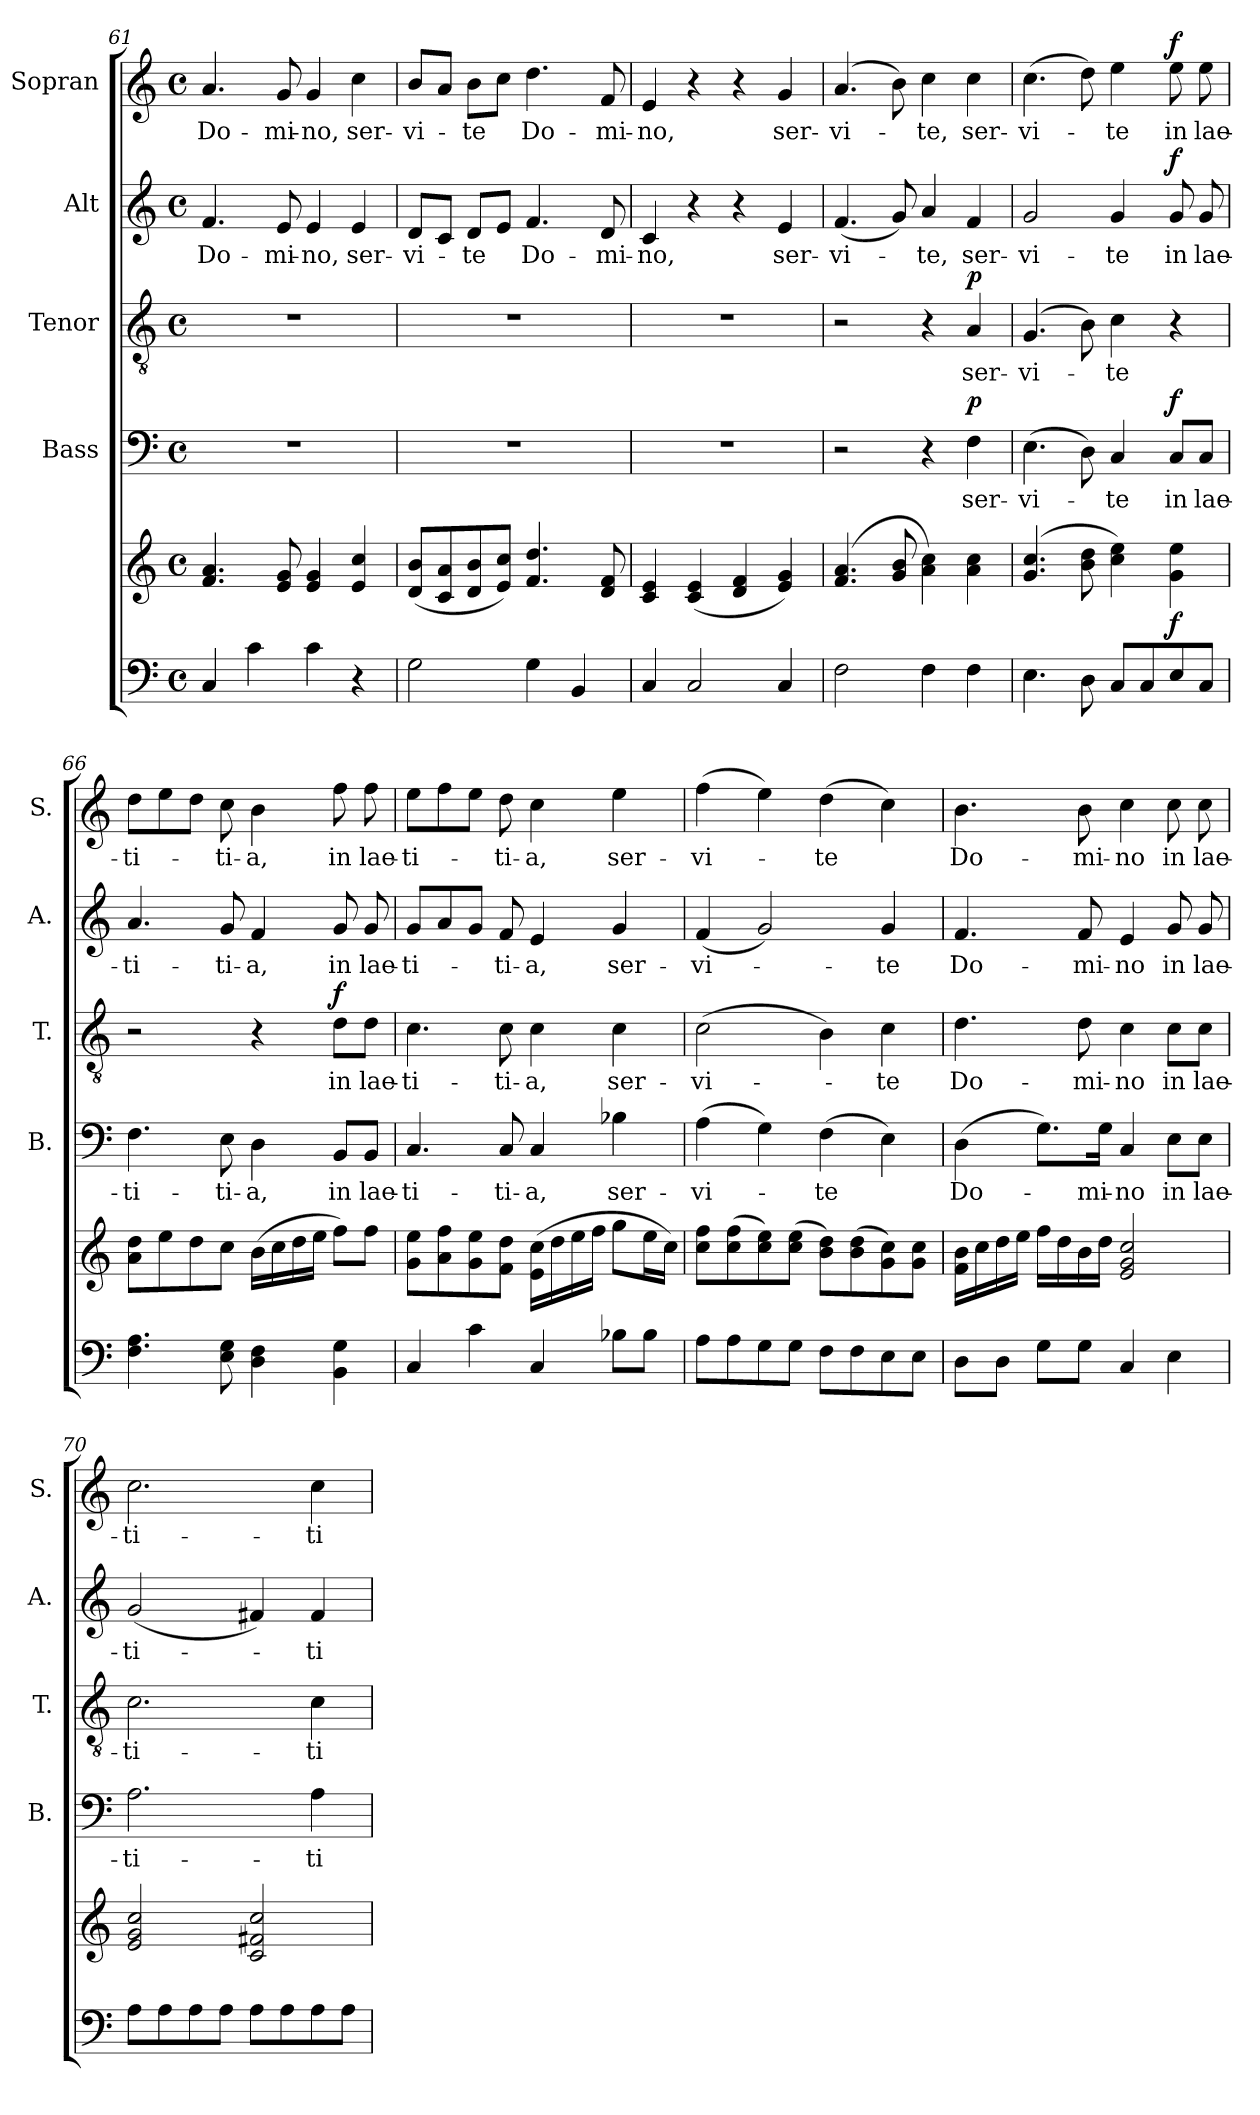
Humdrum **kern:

**kern	**kern	**dynam	**kern	**text	**dynam	**kern	**text	**dynam	**kern	**text	**dynam	**kern	**text	**dynam
*part5	*part5	*part5	*part4	*part4	*part4	*part3	*part3	*part3	*part2	*part2	*part2	*part1	*part1	*part1
*staff6	*staff5	*staff5/6	*staff4	*staff4	*staff4	*staff3	*staff3	*staff3	*staff2	*staff2	*staff2	*staff1	*staff1	*staff1
*	*	*	*I"Bass	*	*	*I"Tenor	*	*	*I"Alt	*	*	*I"Sopran	*	*
*	*	*	*I'B.	*	*	*I'T.	*	*	*I'A.	*	*	*I'S.	*	*
*clefF4	*clefG2	*	*clefF4	*	*	*clefGv2	*	*	*clefG2	*	*	*clefG2	*	*
*k[]	*k[]	*	*k[]	*	*	*k[]	*	*	*k[]	*	*	*k[]	*	*
*C:	*C:	*	*C:	*	*	*C:	*	*	*C:	*	*	*C:	*	*
*M4/4	*M4/4	*	*M4/4	*	*	*M4/4	*	*	*M4/4	*	*	*M4/4	*	*
*met(c)	*met(c)	*	*met(c)	*	*	*met(c)	*	*	*met(c)	*	*	*met(c)	*	*
=61	=61	=61	=61	=61	=61	=61	=61	=61	=61	=61	=61	=61	=61	=61
!	!	!	!	!	!	!	!	!	!	!LO:LY:b	!	!	!LO:LY:b	!
4C/	4.f/ 4.a/	.	1r	.	.	1r	.	.	4.f/	Do-	.	4.a/	Do-	.
4c\	.	.	.	.	.	.	.	.	.	.	.	.	.	.
!	!	!	!	!	!	!	!	!	!	!LO:LY:b	!	!	!LO:LY:b	!
.	8e/ 8g/	.	.	.	.	.	.	.	8e/	-mi-	.	8g/	-mi-	.
!	!	!	!	!	!	!	!	!	!	!LO:LY:b	!	!	!LO:LY:b	!
4c\	4e/ 4g/	.	.	.	.	.	.	.	4e/	-no,	.	4g/	-no,	.
!	!	!	!	!	!	!	!	!	!	!LO:LY:b	!	!	!LO:LY:b	!
4r	4e/ 4cc/	.	.	.	.	.	.	.	4e/	ser-	.	4cc\	ser-	.
=62	=62	=62	=62	=62	=62	=62	=62	=62	=62	=62	=62	=62	=62	=62
!	!	!	!	!	!	!	!	!	!	!LO:LY:b	!	!	!LO:LY:b	!
2G\	(<8d/ 8b/L	.	1r	.	.	1r	.	.	8d/L	-vi-	.	8b/L	-vi-	.
.	8c/ 8a/	.	.	.	.	.	.	.	8c/J	.	.	8a/J	.	.
!	!	!	!	!	!	!	!	!	!	!LO:LY:b	!	!	!LO:LY:b	!
.	8d/ 8b/	.	.	.	.	.	.	.	8d/L	-te	.	8b\L	-te	.
.	8e/ 8cc/J)	.	.	.	.	.	.	.	8e/J	.	.	8cc\J	.	.
!	!	!	!	!	!	!	!	!	!	!LO:LY:b	!	!	!LO:LY:b	!
4G\	4.f/ 4.dd/	.	.	.	.	.	.	.	4.f/	Do-	.	4.dd\	Do-	.
4BB/	.	.	.	.	.	.	.	.	.	.	.	.	.	.
!	!	!	!	!	!	!	!	!	!	!LO:LY:b	!	!	!LO:LY:b	!
.	8d/ 8f/	.	.	.	.	.	.	.	8d/	-mi-	.	8f/	-mi-	.
!!LO:LB:g=z
=63	=63	=63	=63	=63	=63	=63	=63	=63	=63	=63	=63	=63	=63	=63
!	!	!	!	!	!	!	!	!	!	!LO:LY:b	!	!	!LO:LY:b	!
4C/	4c/ 4e/	.	1r	.	.	1r	.	.	4c/	-no,	.	4e/	-no,	.
2C/	(<4c/ 4e/	.	.	.	.	.	.	.	4r	.	.	4r	.	.
.	4d/ 4f/	.	.	.	.	.	.	.	4r	.	.	4r	.	.
!	!	!	!	!	!	!	!	!	!	!LO:LY:b	!	!	!LO:LY:b	!
4C/	4e/ 4g/)	.	.	.	.	.	.	.	4e/	ser-	.	4g/	ser-	.
=64	=64	=64	=64	=64	=64	=64	=64	=64	=64	=64	=64	=64	=64	=64
!	!	!	!	!	!	!	!	!	!	!LO:LY:b	!	!	!LO:LY:b	!
2F\	(4.f/ 4.a/	.	2r	.	.	2r	.	.	(<4.f/	-vi-	.	(4.a/	-vi-	.
.	8g/ 8b/	.	.	.	.	.	.	.	8g/)	.	.	8b\)	.	.
!	!	!	!	!	!	!	!	!	!	!LO:LY:b	!	!	!LO:LY:b	!
4F\	4a\ 4cc\)	.	4r	.	.	4r	.	.	4a/	-te,	.	4cc\	-te,	.
!	!	!	!	!LO:LY:b	!LO:DY:a	!	!LO:LY:b	!LO:DY:a	!	!LO:LY:b	!	!	!LO:LY:b	!
4F\	4a\ 4cc\	.	4F\	ser-	p	4A/	ser-	p	4f/	ser-	.	4cc\	ser-	.
=65	=65	=65	=65	=65	=65	=65	=65	=65	=65	=65	=65	=65	=65	=65
!	!	!	!	!LO:LY:b	!	!	!LO:LY:b	!	!	!LO:LY:b	!	!	!LO:LY:b	!
4.E\	(4.g/ 4.cc/	.	(>4.E\	-vi-	.	(4.G/	-vi-	.	2g/	-vi-	.	(>4.cc\	-vi-	.
8D\	8b\ 8dd\	.	8D\)	.	.	8B\)	.	.	.	.	.	8dd\)	.	.
!	!	!	!	!LO:LY:b	!	!	!LO:LY:b	!	!	!LO:LY:b	!	!	!LO:LY:b	!
8C/L	4cc\ 4ee\)	.	4C/	-te	.	4c\	-te	.	4g/	-te	.	4ee\	-te	.
8C/	.	.	.	.	.	.	.	.	.	.	.	.	.	.
!	!	!LO:DY:b	!	!LO:LY:b	!LO:DY:a	!	!	!	!	!LO:LY:b	!LO:DY:a	!	!LO:LY:b	!LO:DY:a
8E/	4g\ 4ee\	f	8C/L	in	f	4r	.	.	8g/	in	f	8ee\	in	f
!	!	!	!	!LO:LY:b	!	!	!	!	!	!LO:LY:b	!	!	!LO:LY:b	!
8C/J	.	.	8C/J	lae-	.	.	.	.	8g/	lae-	.	8ee\	lae-	.
=66	=66	=66	=66	=66	=66	=66	=66	=66	=66	=66	=66	=66	=66	=66
!	!	!	!	!LO:LY:b	!	!	!	!	!	!LO:LY:b	!	!	!LO:LY:b	!
4.F\ 4.A\	8a\ 8dd\L	.	4.F\	-ti-	.	2r	.	.	4.a/	-ti-	.	8dd\L	-ti-	.
.	8ee\	.	.	.	.	.	.	.	.	.	.	8ee\	.	.
.	8dd\	.	.	.	.	.	.	.	.	.	.	8dd\J	.	.
!	!	!	!	!LO:LY:b	!	!	!	!	!	!LO:LY:b	!	!	!LO:LY:b	!
8E\ 8G\	8cc\J	.	8E\	-ti-	.	.	.	.	8g/	-ti-	.	8cc\	-ti-	.
!	!	!	!	!LO:LY:b	!	!	!	!	!	!LO:LY:b	!	!	!LO:LY:b	!
4D\ 4F\	(>16b\LL	.	4D\	-a,	.	4r	.	.	4f/	-a,	.	4b\	-a,	.
.	16cc\	.	.	.	.	.	.	.	.	.	.	.	.	.
.	16dd\	.	.	.	.	.	.	.	.	.	.	.	.	.
.	16ee\JJ	.	.	.	.	.	.	.	.	.	.	.	.	.
!	!	!	!	!LO:LY:b	!	!	!LO:LY:b	!LO:DY:a	!	!LO:LY:b	!	!	!LO:LY:b	!
4BB\ 4G\	8ff\L)	.	8BB/L	in	.	8d\L	in	f	8g/	in	.	8ff\	in	.
!	!	!	!	!LO:LY:b	!	!	!LO:LY:b	!	!	!LO:LY:b	!	!	!LO:LY:b	!
.	8ff\J	.	8BB/J	lae-	.	8d\J	lae-	.	8g/	lae-	.	8ff\	lae-	.
=67	=67	=67	=67	=67	=67	=67	=67	=67	=67	=67	=67	=67	=67	=67
!	!	!	!	!LO:LY:b	!	!	!LO:LY:b	!	!	!LO:LY:b	!	!	!LO:LY:b	!
4C/	8g\ 8ee\L	.	4.C/	-ti-	.	4.c\	-ti-	.	8g/L	-ti-	.	8ee\L	-ti-	.
.	8a\ 8ff\	.	.	.	.	.	.	.	8a/	.	.	8ff\	.	.
4c\	8g\ 8ee\	.	.	.	.	.	.	.	8g/J	.	.	8ee\J	.	.
!	!	!	!	!LO:LY:b	!	!	!LO:LY:b	!	!	!LO:LY:b	!	!	!LO:LY:b	!
.	8f\ 8dd\J	.	8C/	-ti-	.	8c\	-ti-	.	8f/	-ti-	.	8dd\	-ti-	.
!	!	!	!	!LO:LY:b	!	!	!LO:LY:b	!	!	!LO:LY:b	!	!	!LO:LY:b	!
4C/	(>16e\ 16cc\LL	.	4C/	-a,	.	4c\	-a,	.	4e/	-a,	.	4cc\	-a,	.
.	16dd\	.	.	.	.	.	.	.	.	.	.	.	.	.
.	16ee\	.	.	.	.	.	.	.	.	.	.	.	.	.
.	16ff\JJ	.	.	.	.	.	.	.	.	.	.	.	.	.
!	!	!	!	!LO:LY:b	!	!	!LO:LY:b	!	!	!LO:LY:b	!	!	!LO:LY:b	!
8B-X\L	8gg\L	.	4B-X\	ser-	.	4c\	ser-	.	4g/	ser-	.	4ee\	ser-	.
8B-\J	16ee\L	.	.	.	.	.	.	.	.	.	.	.	.	.
.	16cc\JJ)	.	.	.	.	.	.	.	.	.	.	.	.	.
!!LO:PB:g=z
=68	=68	=68	=68	=68	=68	=68	=68	=68	=68	=68	=68	=68	=68	=68
!	!	!	!	!LO:LY:b	!	!	!LO:LY:b	!	!	!LO:LY:b	!	!	!LO:LY:b	!
8A\L	8cc\ 8ff\L	.	(>4A\	-vi-	.	(>2c\	-vi-	.	(<4f/	-vi-	.	(>4ff\	-vi-	.
8A\	(>8cc\ 8ff\	.	.	.	.	.	.	.	.	.	.	.	.	.
8G\	8cc\ 8ee\)	.	4G\)	.	.	.	.	.	2g/)	.	.	4ee\)	.	.
8G\J	(>8cc\ 8ee\J	.	.	.	.	.	.	.	.	.	.	.	.	.
!	!	!	!	!LO:LY:b	!	!	!	!	!	!	!	!	!LO:LY:b	!
8F\L	8b\ 8dd\L)	.	(>4F\	-te	.	4B\)	.	.	.	.	.	(>4dd\	-te	.
8F\	(>8b\ 8dd\	.	.	.	.	.	.	.	.	.	.	.	.	.
!	!	!	!	!	!	!	!LO:LY:b	!	!	!LO:LY:b	!	!	!	!
8E\	8g\ 8cc\)	.	4E\)	.	.	4c\	-te	.	4g/	-te	.	4cc\)	.	.
8E\J	8g\ 8cc\J	.	.	.	.	.	.	.	.	.	.	.	.	.
=69	=69	=69	=69	=69	=69	=69	=69	=69	=69	=69	=69	=69	=69	=69
!	!	!	!	!LO:LY:b	!	!	!LO:LY:b	!	!	!LO:LY:b	!	!	!LO:LY:b	!
8D\L	16f\ 16b\LL	.	(>4D\	Do-	.	4.d\	Do-	.	4.f/	Do-	.	4.b\	Do-	.
.	16cc\	.	.	.	.	.	.	.	.	.	.	.	.	.
8D\J	16dd\	.	.	.	.	.	.	.	.	.	.	.	.	.
.	16ee\JJ	.	.	.	.	.	.	.	.	.	.	.	.	.
8G\L	16ff\LL	.	8.G\L)	.	.	.	.	.	.	.	.	.	.	.
.	16dd\	.	.	.	.	.	.	.	.	.	.	.	.	.
!	!	!	!	!	!	!	!LO:LY:b	!	!	!LO:LY:b	!	!	!LO:LY:b	!
8G\J	16b\	.	.	.	.	8d\	-mi-	.	8f/	-mi-	.	8b\	-mi-	.
!	!	!	!	!LO:LY:b	!	!	!	!	!	!	!	!	!	!
.	16dd\JJ	.	16G\Jk	-mi-	.	.	.	.	.	.	.	.	.	.
!	!	!	!	!LO:LY:b	!	!	!LO:LY:b	!	!	!LO:LY:b	!	!	!LO:LY:b	!
4C/	2e/ 2g/ 2cc/	.	4C/	-no	.	4c\	-no	.	4e/	-no	.	4cc\	-no	.
!	!	!	!	!LO:LY:b	!	!	!LO:LY:b	!	!	!LO:LY:b	!	!	!LO:LY:b	!
4E\	.	.	8E\L	in	.	8c\L	in	.	8g/	in	.	8cc\	in	.
!	!	!	!	!LO:LY:b	!	!	!LO:LY:b	!	!	!LO:LY:b	!	!	!LO:LY:b	!
.	.	.	8E\J	lae-	.	8c\J	lae-	.	8g/	lae-	.	8cc\	lae-	.
=70	=70	=70	=70	=70	=70	=70	=70	=70	=70	=70	=70	=70	=70	=70
!	!	!	!	!LO:LY:b	!	!	!LO:LY:b	!	!	!LO:LY:b	!	!	!LO:LY:b	!
8A\L	2e/ 2g/ 2cc/	.	2.A\	-ti-	.	2.c\	-ti-	.	(<2g/	-ti-	.	2.cc\	-ti-	.
8A\	.	.	.	.	.	.	.	.	.	.	.	.	.	.
8A\	.	.	.	.	.	.	.	.	.	.	.	.	.	.
8A\J	.	.	.	.	.	.	.	.	.	.	.	.	.	.
8A\L	2c/ 2f#X/ 2cc/	.	.	.	.	.	.	.	4f#X/)	.	.	.	.	.
8A\	.	.	.	.	.	.	.	.	.	.	.	.	.	.
!	!	!	!	!LO:LY:b	!	!	!LO:LY:b	!	!	!LO:LY:b	!	!	!LO:LY:b	!
8A\	.	.	4A\	-ti-	.	4c\	-ti-	.	4f#/	-ti-	.	4cc\	-ti-	.
8A\J	.	.	.	.	.	.	.	.	.	.	.	.	.	.
=	=	=	=	=	=	=	=	=	=	=	=	=	=	=
*-	*-	*-	*-	*-	*-	*-	*-	*-	*-	*-	*-	*-	*-	*-
